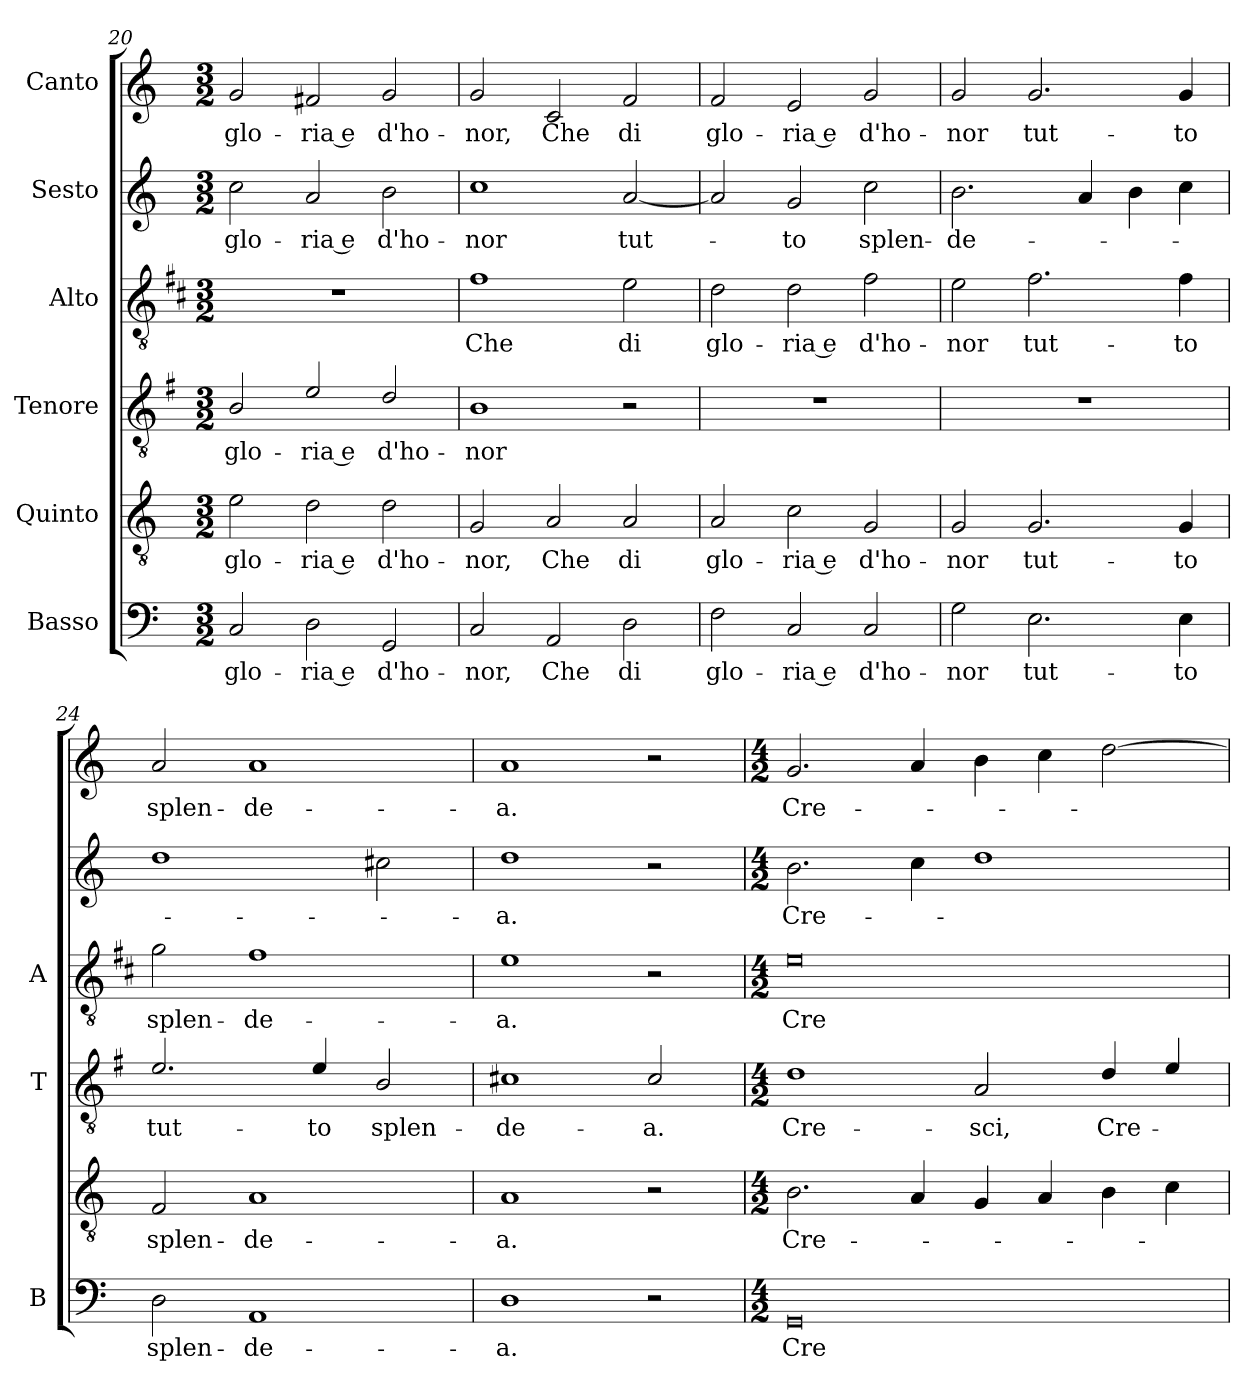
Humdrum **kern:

**kern	**text	**kern	**text	**kern	**text	**kern	**text	**kern	**text	**kern	**text
*part6	*part6	*part5	*part5	*part4	*part4	*part3	*part3	*part2	*part2	*part1	*part1
*staff6	*staff6	*staff5	*staff5	*staff4	*staff4	*staff3	*staff3	*staff2	*staff2	*staff1	*staff1
*I"Basso	*	*I"Quinto	*	*I"Tenore	*	*I"Alto	*	*I"Sesto	*	*I"Canto	*
*I'B	*	*	*	*I'T	*	*I'A	*	*	*	*	*
*clefF4	*	*clefGv2	*	*clefGv2	*	*clefGv2	*	*clefG2	*	*clefG2	*
*	*	*	*	*ITrd4c7	*	*ITrd1c2	*	*	*	*	*
*k[]	*	*k[]	*	*k[]	*	*k[]	*	*k[]	*	*k[]	*
*C:	*	*C:	*	*C:	*	*C:	*	*C:	*	*C:	*
*M3/2	*	*M3/2	*	*M3/2	*	*M3/2	*	*M3/2	*	*M3/2	*
=20	=20	=20	=20	=20	=20	=20	=20	=20	=20	=20	=20
!	!LO:LY:b	!	!LO:LY:b	!	!LO:LY:b	!	!	!	!LO:LY:b	!	!LO:LY:b
2C/	glo-	2e\	glo-	2E/	glo-	1.r	.	2cc\	glo-	2g/	glo-
!	!LO:LY:b	!	!LO:LY:b	!	!LO:LY:b	!	!	!	!LO:LY:b	!	!LO:LY:b
2D\	-ria e	2d\	-ria e	2A/	-ria e	.	.	2a/	-ria e	2f#X/	-ria e
!	!LO:LY:b	!	!LO:LY:b	!	!LO:LY:b	!	!	!	!LO:LY:b	!	!LO:LY:b
2GG/	d'ho-	2d\	d'ho-	2G/	d'ho-	.	.	2b\	d'ho-	2g/	d'ho-
!!LO:PB:g=z
=21	=21	=21	=21	=21	=21	=21	=21	=21	=21	=21	=21
!	!LO:LY:b	!	!LO:LY:b	!	!LO:LY:b	!	!LO:LY:b	!	!LO:LY:b	!	!LO:LY:b
2C/	-nor,	2G/	-nor,	1E	-nor	1e	Che	1cc	-nor	2g/	-nor,
!	!LO:LY:b	!	!LO:LY:b	!	!	!	!	!	!	!	!LO:LY:b
2AA/	Che	2A/	Che	.	.	.	.	.	.	2c/	Che
!	!LO:LY:b	!	!LO:LY:b	!	!	!	!LO:LY:b	!	!LO:LY:b	!	!LO:LY:b
2D\	di	2A/	di	2r	.	2d\	di	[2a/	tut-	2f/	di
=22	=22	=22	=22	=22	=22	=22	=22	=22	=22	=22	=22
!	!LO:LY:b	!	!LO:LY:b	!	!	!	!LO:LY:b	!	!	!	!LO:LY:b
2F\	glo-	2A/	glo-	1.r	.	2c\	glo-	2a/]	.	2f/	glo-
!	!LO:LY:b	!	!LO:LY:b	!	!	!	!LO:LY:b	!	!LO:LY:b	!	!LO:LY:b
2C/	-ria e	2c\	-ria e	.	.	2c\	-ria e	2g/	-to	2e/	-ria e
!	!LO:LY:b	!	!LO:LY:b	!	!	!	!LO:LY:b	!	!LO:LY:b	!	!LO:LY:b
2C/	d'ho-	2G/	d'ho-	.	.	2e\	d'ho-	2cc\	splen-	2g/	d'ho-
=23	=23	=23	=23	=23	=23	=23	=23	=23	=23	=23	=23
!	!LO:LY:b	!	!LO:LY:b	!	!	!	!LO:LY:b	!	!LO:LY:b	!	!LO:LY:b
2G\	-nor	2G/	-nor	1.r	.	2d\	-nor	2.b\	-de-	2g/	-nor
!	!LO:LY:b	!	!LO:LY:b	!	!	!	!LO:LY:b	!	!	!	!LO:LY:b
2.E\	tut-	2.G/	tut-	.	.	2.e\	tut-	.	.	2.g/	tut-
.	.	.	.	.	.	.	.	4a/	.	.	.
.	.	.	.	.	.	.	.	4b\	.	.	.
!	!LO:LY:b	!	!LO:LY:b	!	!	!	!LO:LY:b	!	!	!	!LO:LY:b
4E\	-to	4G/	-to	.	.	4e\	-to	4cc\	.	4g/	-to
=24	=24	=24	=24	=24	=24	=24	=24	=24	=24	=24	=24
!	!LO:LY:b	!	!LO:LY:b	!	!LO:LY:b	!	!LO:LY:b	!	!	!	!LO:LY:b
2D\	splen-	2F/	splen-	2.A/	tut-	2f\	splen-	1dd	.	2a/	splen-
!	!LO:LY:b	!	!LO:LY:b	!	!	!	!LO:LY:b	!	!	!	!LO:LY:b
1AA	-de-	1A	-de-	.	.	1e	-de-	.	.	1a	-de-
!	!	!	!	!	!LO:LY:b	!	!	!	!	!	!
.	.	.	.	4A/	-to	.	.	.	.	.	.
!	!	!	!	!	!LO:LY:b	!	!	!	!	!	!
.	.	.	.	2E/	splen-	.	.	2cc#X\	.	.	.
=25	=25	=25	=25	=25	=25	=25	=25	=25	=25	=25	=25
!	!LO:LY:b	!	!LO:LY:b	!	!LO:LY:b	!	!LO:LY:b	!	!LO:LY:b	!	!LO:LY:b
1D	-a.	1A	-a.	1F#X	-de-	1d	-a.	1dd	-a.	1a	-a.
!	!	!	!	!	!LO:LY:b	!	!	!	!	!	!
2r	.	2r	.	2F#/	-a.	2r	.	2r	.	2r	.
=26	=26	=26	=26	=26	=26	=26	=26	=26	=26	=26	=26
*M4/2	*	*M4/2	*	*M4/2	*	*M4/2	*	*M4/2	*	*M4/2	*
!	!LO:LY:b	!	!LO:LY:b	!	!LO:LY:b	!	!LO:LY:b	!	!LO:LY:b	!	!LO:LY:b
0GG	Cre-	2.B\	Cre-	1G	Cre-	0d	Cre-	2.b\	Cre-	2.g/	Cre-
.	.	4A/	.	.	.	.	.	4cc\	.	4a/	.
!	!	!	!	!	!LO:LY:b	!	!	!	!	!	!
.	.	4G/	.	2D/	-sci,	.	.	1dd	.	4b\	.
.	.	4A/	.	.	.	.	.	.	.	4cc\	.
!	!	!	!	!	!LO:LY:b	!	!	!	!	!	!
.	.	4B\	.	4G/	Cre-	.	.	.	.	[2dd\	.
.	.	4c\	.	4A/	.	.	.	.	.	.	.
=	=	=	=	=	=	=	=	=	=	=	=
*-	*-	*-	*-	*-	*-	*-	*-	*-	*-	*-	*-
